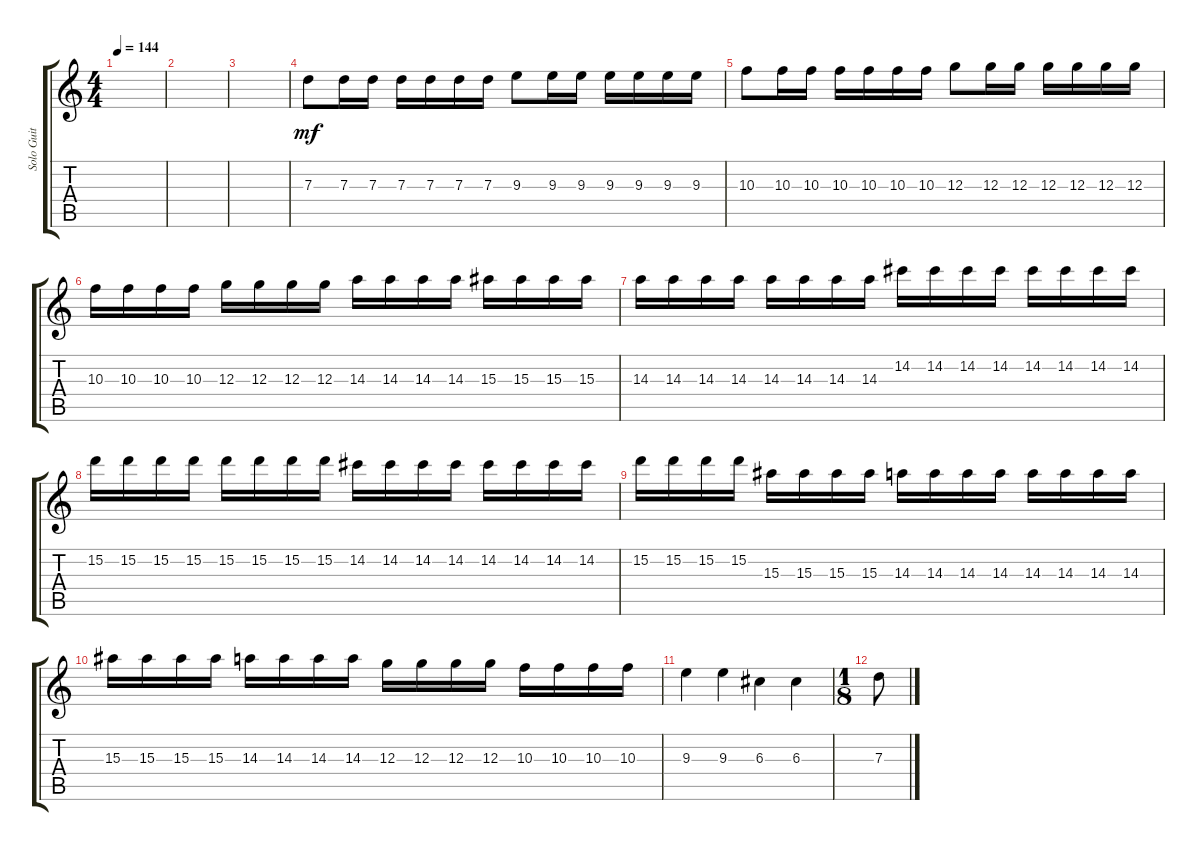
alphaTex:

\track ("Solo Guit" "Solo Guit") {instrument distortionguitar}
\staff {score tabs}
\tuning (E4 B3 G3 D3 A2 E2) {hide}
\ts (4 4)
\tempo 144
\clef g2
\ks c
|
|
|
7.3.8{dy mf} 7.3.16 7.3.16 7.3.16 7.3.16 7.3.16 7.3.16 9.3.8 9.3.16 9.3.16 9.3.16 9.3.16 9.3.16 9.3.16 |
10.3.8 10.3.16 10.3.16 10.3.16 10.3.16 10.3.16 10.3.16 12.3.8 12.3.16 12.3.16 12.3.16 12.3.16 12.3.16 12.3.16 |
10.3.16 10.3.16 10.3.16 10.3.16 12.3.16 12.3.16 12.3.16 12.3.16 14.3.16 14.3.16 14.3.16 14.3.16 15.3.16 15.3.16 15.3.16 15.3.16 |
14.3.16 14.3.16 14.3.16 14.3.16 14.3.16 14.3.16 14.3.16 14.3.16 14.2.16 14.2.16 14.2.16 14.2.16 14.2.16 14.2.16 14.2.16 14.2.16 |
15.2.16 15.2.16 15.2.16 15.2.16 15.2.16 15.2.16 15.2.16 15.2.16 14.2.16 14.2.16 14.2.16 14.2.16 14.2.16 14.2.16 14.2.16 14.2.16 |
15.2.16 15.2.16 15.2.16 15.2.16 15.3.16 15.3.16 15.3.16 15.3.16 14.3.16 14.3.16 14.3.16 14.3.16 14.3.16 14.3.16 14.3.16 14.3.16 |
15.3.16 15.3.16 15.3.16 15.3.16 14.3.16 14.3.16 14.3.16 14.3.16 12.3.16 12.3.16 12.3.16 12.3.16 10.3.16 10.3.16 10.3.16 10.3.16 |
9.3.4 9.3.4 6.3.4 6.3.4 |
\ts (1 8)
7.3.8
